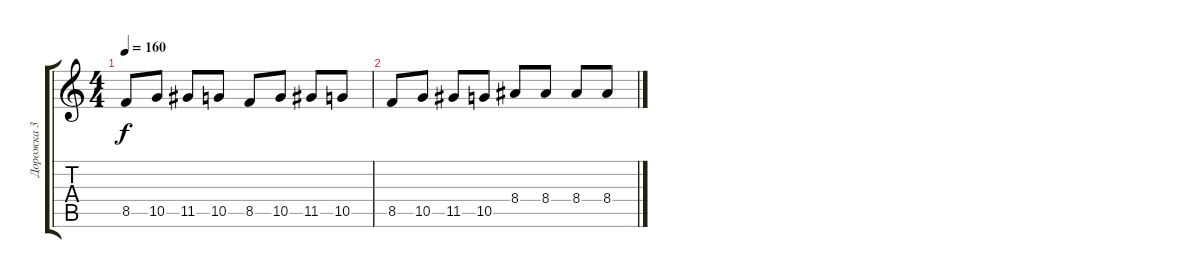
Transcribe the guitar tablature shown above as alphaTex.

\track ("Дорожка 3" "Дорожка 3") {instrument acousticguitarsteel}
\staff {score tabs}
\tuning (E4 B3 G3 D3 A2 E2) {hide}
\ts (4 4)
\tempo 160
\clef g2
\ks c
8.5.8{dy f} 10.5.8 11.5.8 10.5.8 8.5.8 10.5.8 11.5.8 10.5.8 |
8.5.8 10.5.8 11.5.8 10.5.8 8.4.8 8.4.8 8.4.8 8.4.8
